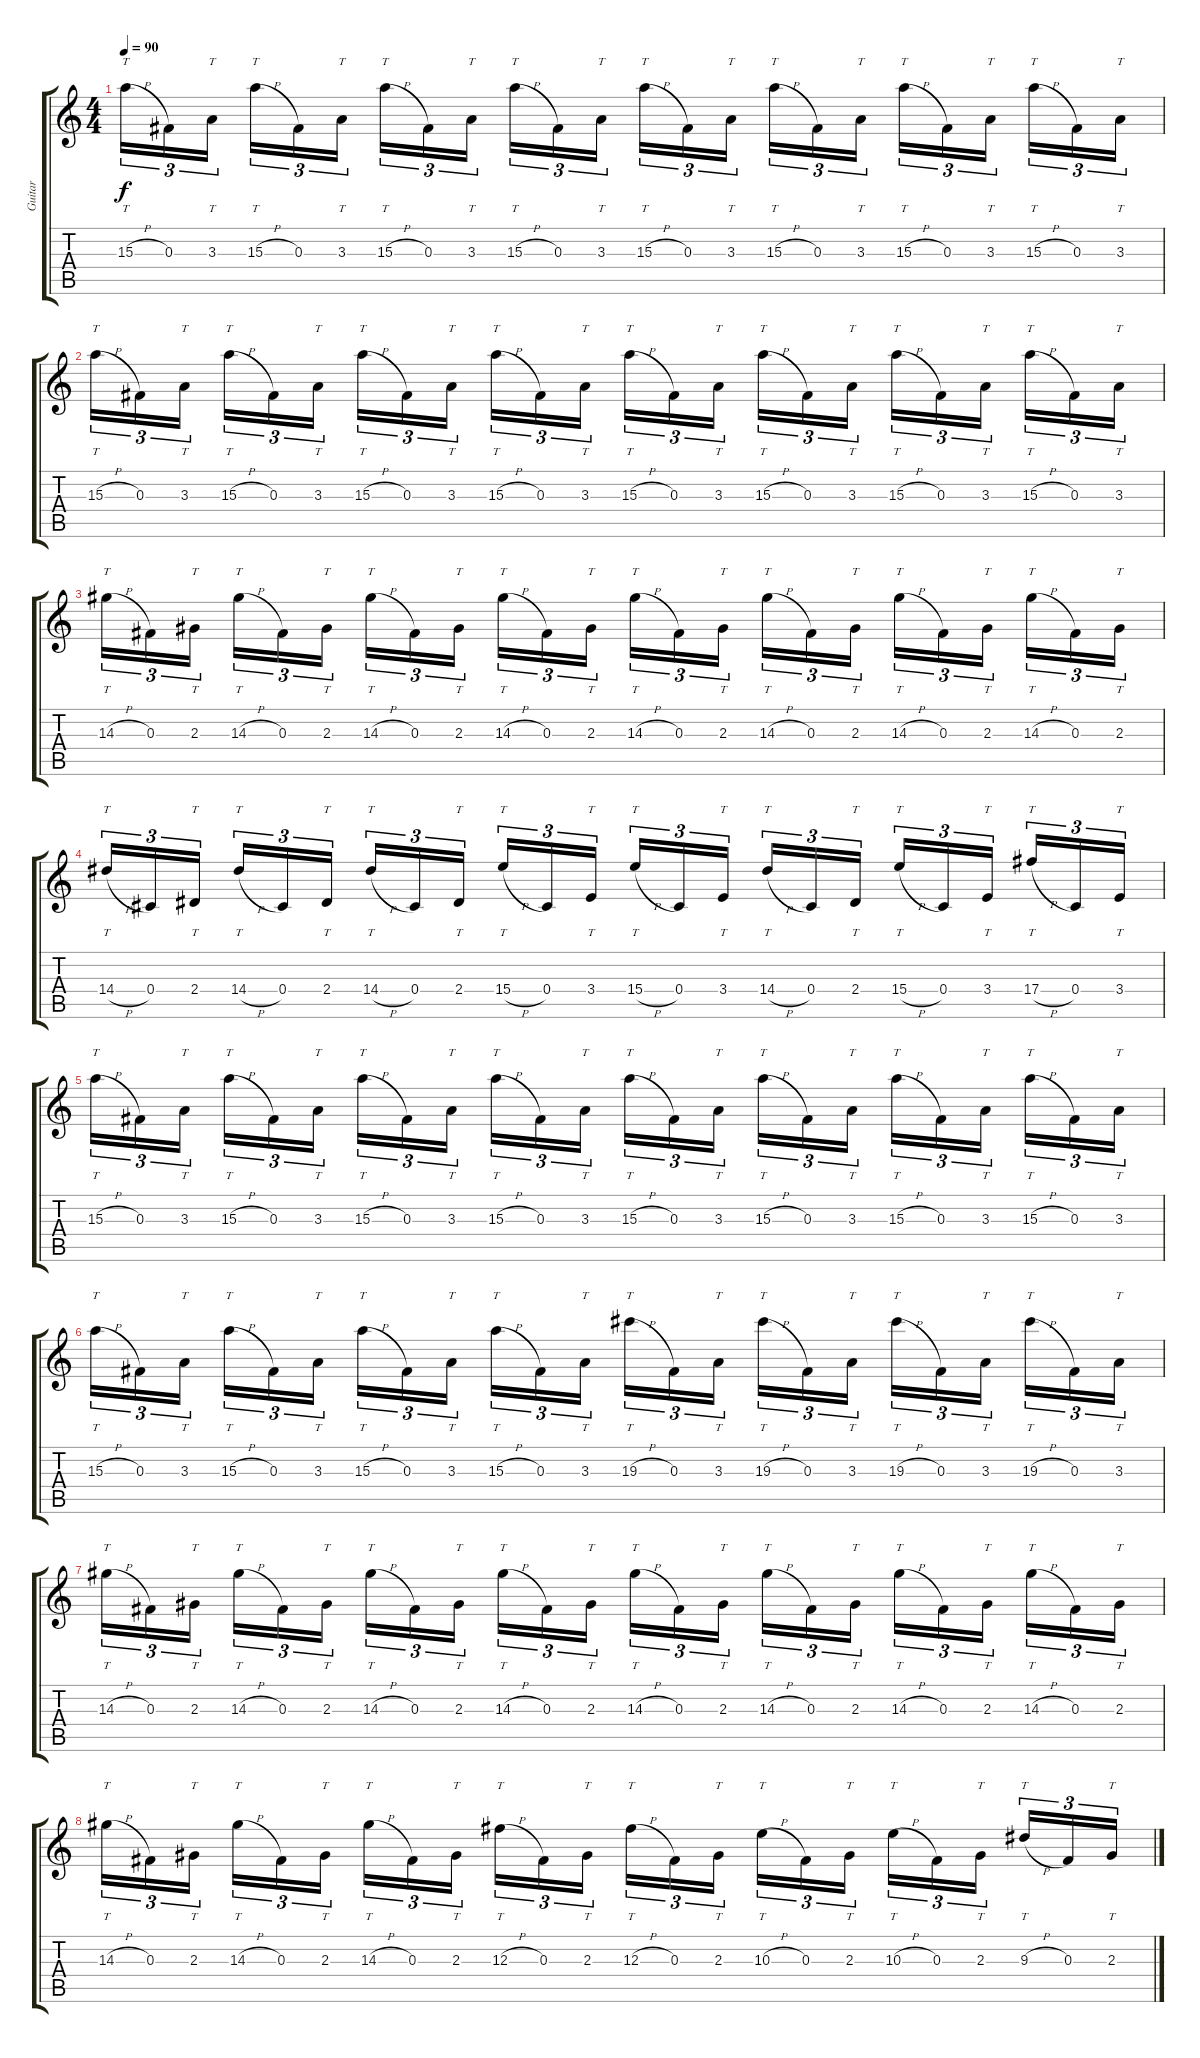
\track ("Guitar" "Guitar") {instrument electricguitarclean}
\staff {score tabs}
\tuning (Eb4 Bb3 Gb3 Db3 Ab2 Eb2) {hide}
\ts (4 4)
\tempo 90
\clef g2
\ks c
15.3{h}.16{tt tu (3 2) dy f} 0.3.16{tu (3 2)} 3.3.16{tt tu (3 2) beam splitsecondary} 15.3{h}.16{tt tu (3 2)} 0.3.16{tu (3 2)} 3.3.16{tt tu (3 2)} 15.3{h}.16{tt tu (3 2)} 0.3.16{tu (3 2)} 3.3.16{tt tu (3 2) beam splitsecondary} 15.3{h}.16{tt tu (3 2)} 0.3.16{tu (3 2)} 3.3.16{tt tu (3 2)} 15.3{h}.16{tt tu (3 2)} 0.3.16{tu (3 2)} 3.3.16{tt tu (3 2) beam splitsecondary} 15.3{h}.16{tt tu (3 2)} 0.3.16{tu (3 2)} 3.3.16{tt tu (3 2)} 15.3{h}.16{tt tu (3 2)} 0.3.16{tu (3 2)} 3.3.16{tt tu (3 2) beam splitsecondary} 15.3{h}.16{tt tu (3 2)} 0.3.16{tu (3 2)} 3.3.16{tt tu (3 2)} |
15.3{h}.16{tt tu (3 2)} 0.3.16{tu (3 2)} 3.3.16{tt tu (3 2) beam splitsecondary} 15.3{h}.16{tt tu (3 2)} 0.3.16{tu (3 2)} 3.3.16{tt tu (3 2)} 15.3{h}.16{tt tu (3 2)} 0.3.16{tu (3 2)} 3.3.16{tt tu (3 2) beam splitsecondary} 15.3{h}.16{tt tu (3 2)} 0.3.16{tu (3 2)} 3.3.16{tt tu (3 2)} 15.3{h}.16{tt tu (3 2)} 0.3.16{tu (3 2)} 3.3.16{tt tu (3 2) beam splitsecondary} 15.3{h}.16{tt tu (3 2)} 0.3.16{tu (3 2)} 3.3.16{tt tu (3 2)} 15.3{h}.16{tt tu (3 2)} 0.3.16{tu (3 2)} 3.3.16{tt tu (3 2) beam splitsecondary} 15.3{h}.16{tt tu (3 2)} 0.3.16{tu (3 2)} 3.3.16{tt tu (3 2)} |
14.3{h}.16{tt tu (3 2)} 0.3.16{tu (3 2)} 2.3.16{tt tu (3 2) beam splitsecondary} 14.3{h}.16{tt tu (3 2)} 0.3.16{tu (3 2)} 2.3.16{tt tu (3 2)} 14.3{h}.16{tt tu (3 2)} 0.3.16{tu (3 2)} 2.3.16{tt tu (3 2) beam splitsecondary} 14.3{h}.16{tt tu (3 2)} 0.3.16{tu (3 2)} 2.3.16{tt tu (3 2)} 14.3{h}.16{tt tu (3 2)} 0.3.16{tu (3 2)} 2.3.16{tt tu (3 2) beam splitsecondary} 14.3{h}.16{tt tu (3 2)} 0.3.16{tu (3 2)} 2.3.16{tt tu (3 2)} 14.3{h}.16{tt tu (3 2)} 0.3.16{tu (3 2)} 2.3.16{tt tu (3 2) beam splitsecondary} 14.3{h}.16{tt tu (3 2)} 0.3.16{tu (3 2)} 2.3.16{tt tu (3 2)} |
14.4{h}.16{tt tu (3 2)} 0.4.16{tu (3 2)} 2.4.16{tt tu (3 2) beam splitsecondary} 14.4{h}.16{tt tu (3 2)} 0.4.16{tu (3 2)} 2.4.16{tt tu (3 2)} 14.4{h}.16{tt tu (3 2)} 0.4.16{tu (3 2)} 2.4.16{tt tu (3 2) beam splitsecondary} 15.4{h}.16{tt tu (3 2)} 0.4.16{tu (3 2)} 3.4.16{tt tu (3 2)} 15.4{h}.16{tt tu (3 2)} 0.4.16{tu (3 2)} 3.4.16{tt tu (3 2) beam splitsecondary} 14.4{h}.16{tt tu (3 2)} 0.4.16{tu (3 2)} 2.4.16{tt tu (3 2)} 15.4{h}.16{tt tu (3 2)} 0.4.16{tu (3 2)} 3.4.16{tt tu (3 2) beam splitsecondary} 17.4{h}.16{tt tu (3 2)} 0.4.16{tu (3 2)} 3.4.16{tt tu (3 2)} |
15.3{h}.16{tt tu (3 2)} 0.3.16{tu (3 2)} 3.3.16{tt tu (3 2) beam splitsecondary} 15.3{h}.16{tt tu (3 2)} 0.3.16{tu (3 2)} 3.3.16{tt tu (3 2)} 15.3{h}.16{tt tu (3 2)} 0.3.16{tu (3 2)} 3.3.16{tt tu (3 2) beam splitsecondary} 15.3{h}.16{tt tu (3 2)} 0.3.16{tu (3 2)} 3.3.16{tt tu (3 2)} 15.3{h}.16{tt tu (3 2)} 0.3.16{tu (3 2)} 3.3.16{tt tu (3 2) beam splitsecondary} 15.3{h}.16{tt tu (3 2)} 0.3.16{tu (3 2)} 3.3.16{tt tu (3 2)} 15.3{h}.16{tt tu (3 2)} 0.3.16{tu (3 2)} 3.3.16{tt tu (3 2) beam splitsecondary} 15.3{h}.16{tt tu (3 2)} 0.3.16{tu (3 2)} 3.3.16{tt tu (3 2)} |
15.3{h}.16{tt tu (3 2)} 0.3.16{tu (3 2)} 3.3.16{tt tu (3 2) beam splitsecondary} 15.3{h}.16{tt tu (3 2)} 0.3.16{tu (3 2)} 3.3.16{tt tu (3 2)} 15.3{h}.16{tt tu (3 2)} 0.3.16{tu (3 2)} 3.3.16{tt tu (3 2) beam splitsecondary} 15.3{h}.16{tt tu (3 2)} 0.3.16{tu (3 2)} 3.3.16{tt tu (3 2)} 19.3{h}.16{tt tu (3 2)} 0.3.16{tu (3 2)} 3.3.16{tt tu (3 2) beam splitsecondary} 19.3{h}.16{tt tu (3 2)} 0.3.16{tu (3 2)} 3.3.16{tt tu (3 2)} 19.3{h}.16{tt tu (3 2)} 0.3.16{tu (3 2)} 3.3.16{tt tu (3 2) beam splitsecondary} 19.3{h}.16{tt tu (3 2)} 0.3.16{tu (3 2)} 3.3.16{tt tu (3 2)} |
14.3{h}.16{tt tu (3 2)} 0.3.16{tu (3 2)} 2.3.16{tt tu (3 2) beam splitsecondary} 14.3{h}.16{tt tu (3 2)} 0.3.16{tu (3 2)} 2.3.16{tt tu (3 2)} 14.3{h}.16{tt tu (3 2)} 0.3.16{tu (3 2)} 2.3.16{tt tu (3 2) beam splitsecondary} 14.3{h}.16{tt tu (3 2)} 0.3.16{tu (3 2)} 2.3.16{tt tu (3 2)} 14.3{h}.16{tt tu (3 2)} 0.3.16{tu (3 2)} 2.3.16{tt tu (3 2) beam splitsecondary} 14.3{h}.16{tt tu (3 2)} 0.3.16{tu (3 2)} 2.3.16{tt tu (3 2)} 14.3{h}.16{tt tu (3 2)} 0.3.16{tu (3 2)} 2.3.16{tt tu (3 2) beam splitsecondary} 14.3{h}.16{tt tu (3 2)} 0.3.16{tu (3 2)} 2.3.16{tt tu (3 2)} |
14.3{h}.16{tt tu (3 2)} 0.3.16{tu (3 2)} 2.3.16{tt tu (3 2) beam splitsecondary} 14.3{h}.16{tt tu (3 2)} 0.3.16{tu (3 2)} 2.3.16{tt tu (3 2)} 14.3{h}.16{tt tu (3 2)} 0.3.16{tu (3 2)} 2.3.16{tt tu (3 2) beam splitsecondary} 12.3{h}.16{tt tu (3 2)} 0.3.16{tu (3 2)} 2.3.16{tt tu (3 2)} 12.3{h}.16{tt tu (3 2)} 0.3.16{tu (3 2)} 2.3.16{tt tu (3 2) beam splitsecondary} 10.3{h}.16{tt tu (3 2)} 0.3.16{tu (3 2)} 2.3.16{tt tu (3 2)} 10.3{h}.16{tt tu (3 2)} 0.3.16{tu (3 2)} 2.3.16{tt tu (3 2) beam splitsecondary} 9.3{h}.16{tt tu (3 2)} 0.3.16{tu (3 2)} 2.3.16{tt tu (3 2)}
